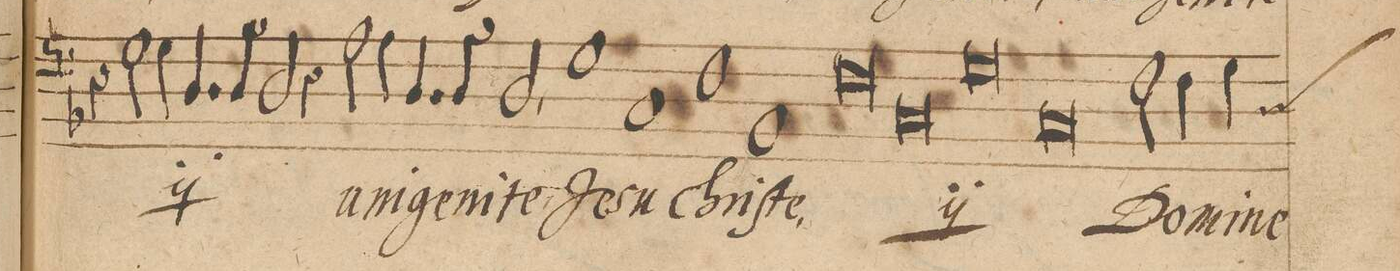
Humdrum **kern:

**kern	**text
*I"BASSVS.	*
*clefF4	*
*k[b-]	*
*met(C|)	*
*M2/1	*
4r	.
2G\	u-
4G\	-ni-
4.D/	-ge-
8D/	-ni-
2D/	-te
*	*Xij
=30-	=30-
4r	.
2A\	u-
4A\	-ni-
4.D/	-ge-
8D/	-ni-
2D,</	-te
=31-	=31-
1G	Je-
1C	-su
=32-	=32-
1F	Chri-
1BB-	-ſte
=33-	=33-
*	*ij
0F	Je-
=34-	=34-
0C	-su
=35-	=35-
0G	Chri-
=36-	=36-
0C	-ſte
*	*Xij
=37-	=37-
2F\	Do-
4F\	-mi-
4G\	-ne
*custos:D	*
*-	*-
